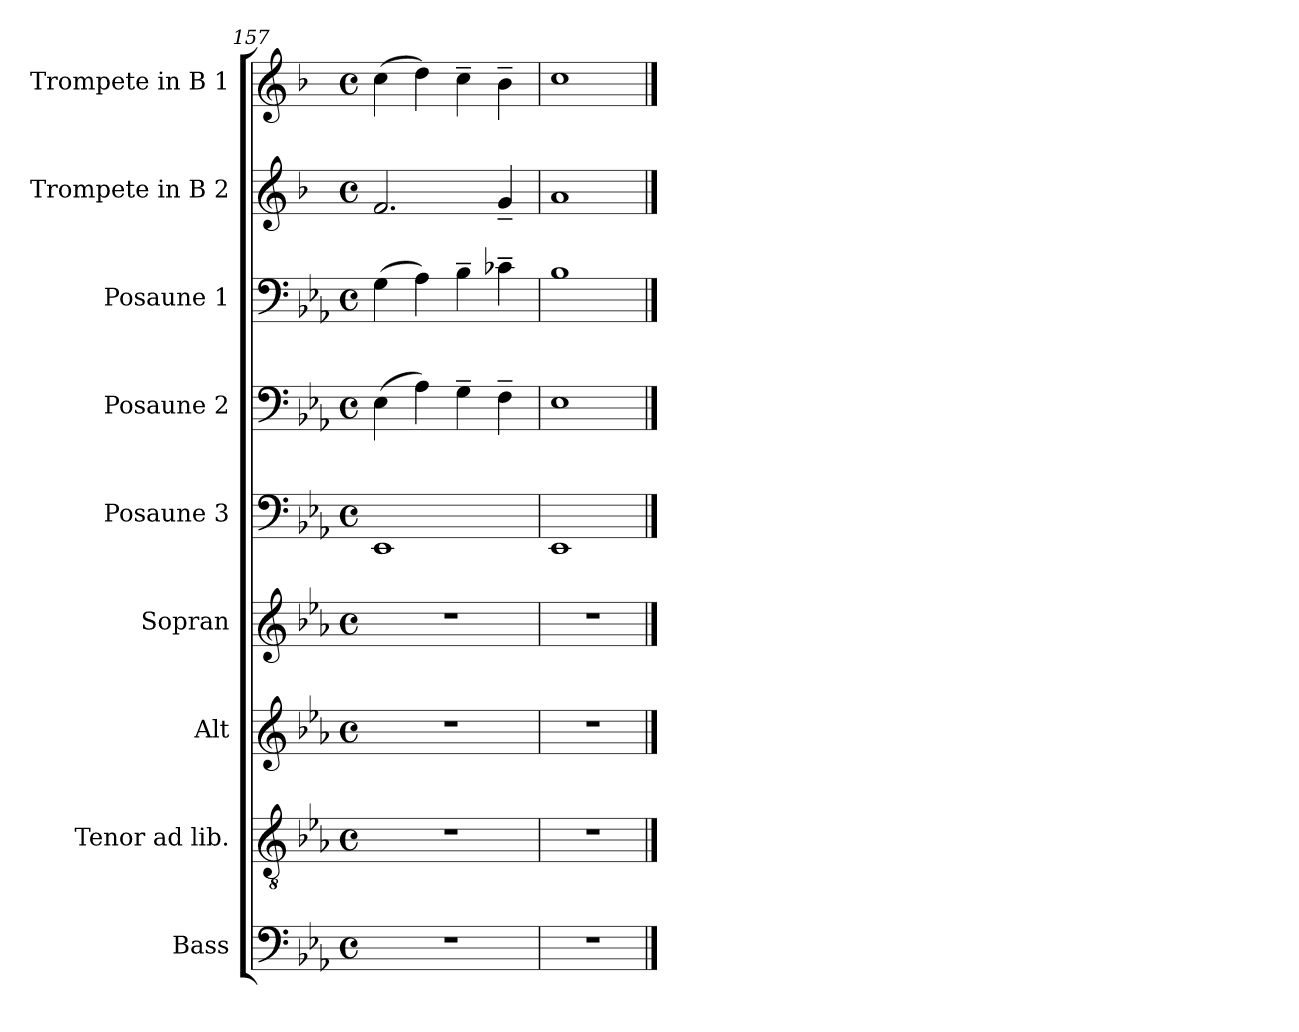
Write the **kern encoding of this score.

**kern	**kern	**kern	**kern	**kern	**kern	**kern	**kern	**kern
*part9	*part8	*part7	*part6	*part5	*part4	*part3	*part2	*part1
*staff9	*staff8	*staff7	*staff6	*staff5	*staff4	*staff3	*staff2	*staff1
*I"Bass	*I"Tenor ad lib.	*I"Alt	*I"Sopran	*I"Posaune 3	*I"Posaune 2	*I"Posaune 1	*I"Trompete in B 2	*I"Trompete in B 1
*I'B.	*I'T.	*I'A.	*I'S.	*I'Pos. 3	*I'Pos. 2	*I'Pos. 1	*I'Trp. B. 2	*I'Trp. B. 1
*clefF4	*clefGv2	*clefG2	*clefG2	*clefF4	*clefF4	*clefF4	*clefG2	*clefG2
*	*	*	*	*	*	*	*ITrd1c2	*ITrd1c2
*k[b-e-a-]	*k[b-e-a-]	*k[b-e-a-]	*k[b-e-a-]	*k[b-e-a-]	*k[b-e-a-]	*k[b-e-a-]	*k[b-e-a-]	*k[b-e-a-]
*E-:	*E-:	*E-:	*E-:	*E-:	*E-:	*E-:	*E-:	*E-:
*M4/4	*M4/4	*M4/4	*M4/4	*M4/4	*M4/4	*M4/4	*M4/4	*M4/4
*met(c)	*met(c)	*met(c)	*met(c)	*met(c)	*met(c)	*met(c)	*met(c)	*met(c)
=157	=157	=157	=157	=157	=157	=157	=157	=157
1r	1r	1r	1r	1EE-	(>4E-\	(>4G\	2.e-/	(>4b-\
.	.	.	.	.	4A-\)	4A-\)	.	4cc\)
.	.	.	.	.	4G~>\	4B-~>\	.	4b-~>\
.	.	.	.	.	4F~>\	4c-X~>\	4f~</	4a-~>\
=158	=158	=158	=158	=158	=158	=158	=158	=158
1r	1r	1r	1r	1EE-	1E-	1B-	1g	1b-
==	==	==	==	==	==	==	==	==
*-	*-	*-	*-	*-	*-	*-	*-	*-
